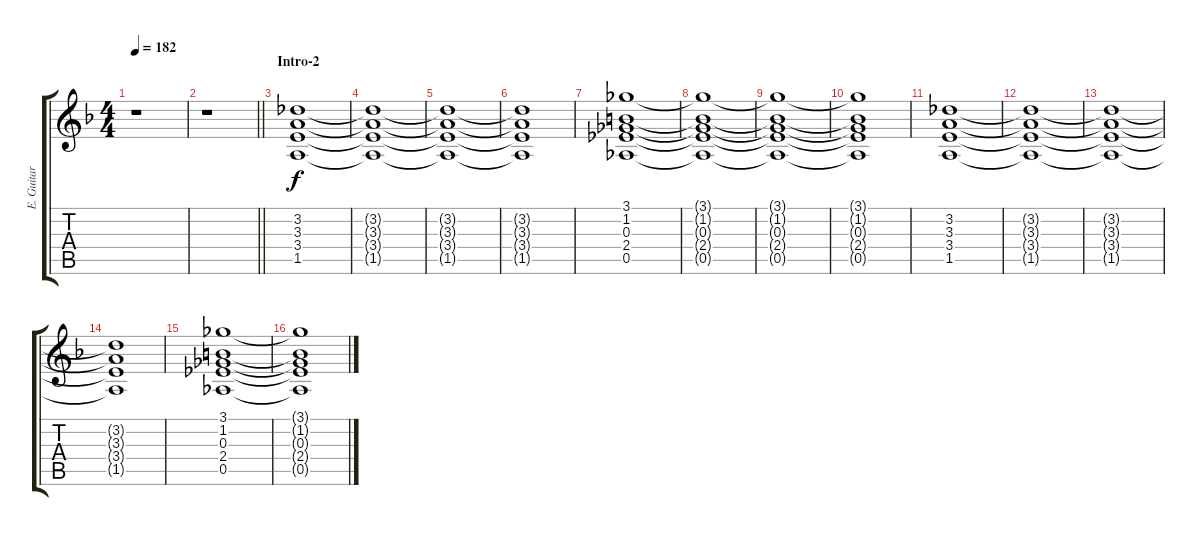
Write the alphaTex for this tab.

\track ("E. Guitar I" "E. Guitar ") {instrument electricguitarclean}
\staff {score tabs}
\tuning (Eb4 Bb3 Gb3 Db3 Ab2 Eb2) {hide}
\ts (4 4)
\tempo 182
\clef g2
\ks f
r.1{dy f} |
\barLineRight lightlight
r.1 |
\section ("" "Intro-2")
(3.2 3.3 3.4 1.5).1 |
(3.2{t} 3.3{t} 3.4{t} 1.5{t}).1 |
(3.2{t} 3.3{t} 3.4{t} 1.5{t}).1 |
(3.2{t} 3.3{t} 3.4{t} 1.5{t}).1 |
(3.1 1.2 0.3 2.4 0.5).1 |
(3.1{t} 1.2{t} 0.3{t} 2.4{t} 0.5{t}).1 |
(3.1{t} 1.2{t} 0.3{t} 2.4{t} 0.5{t}).1 |
(3.1{t} 1.2{t} 0.3{t} 2.4{t} 0.5{t}).1 |
(3.2 3.3 3.4 1.5).1 |
(3.2{t} 3.3{t} 3.4{t} 1.5{t}).1 |
(3.2{t} 3.3{t} 3.4{t} 1.5{t}).1 |
(3.2{t} 3.3{t} 3.4{t} 1.5{t}).1 |
(3.1 1.2 0.3 2.4 0.5).1 |
(3.1{t} 1.2{t} 0.3{t} 2.4{t} 0.5{t}).1
